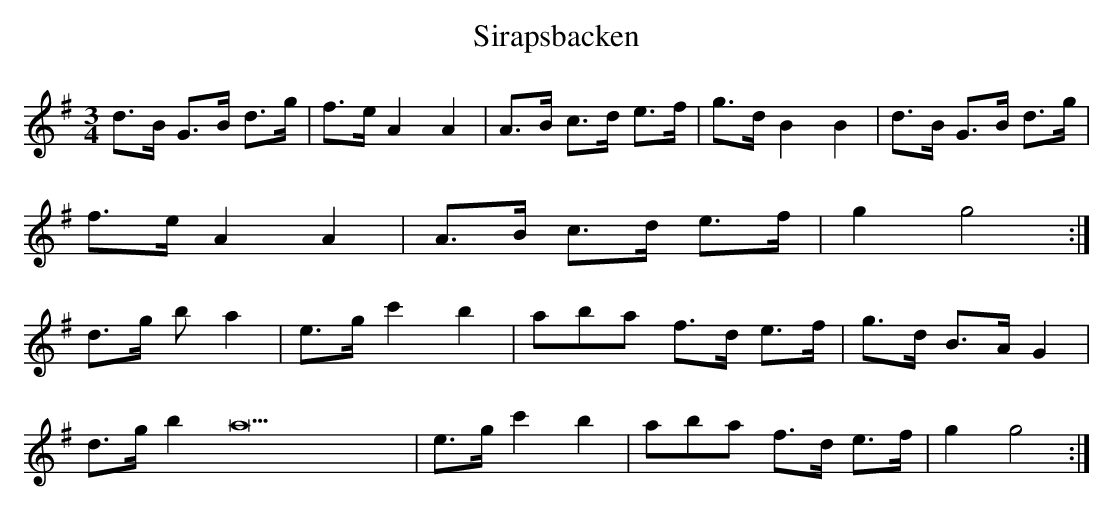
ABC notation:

X:1
T: Sirapsbacken
M: 3/4
L: 1/8
K: G
O:Hällnäs, Västerbotten
d>B G>B d>g | f>e A2 A2 | A>B c>d e>f | g>d B2 B2 | d>B G>B d>g |
f>e A2 A2 | A>B c>d e>f | g2 g4 :|
d>g b a2|e>g c'2 b2 | 3aba f>d e>f | g>d B>A G2 |
d>g b2 a42|e>g c'2 b2 | 3aba f>d e>f | g2 g4 :|
